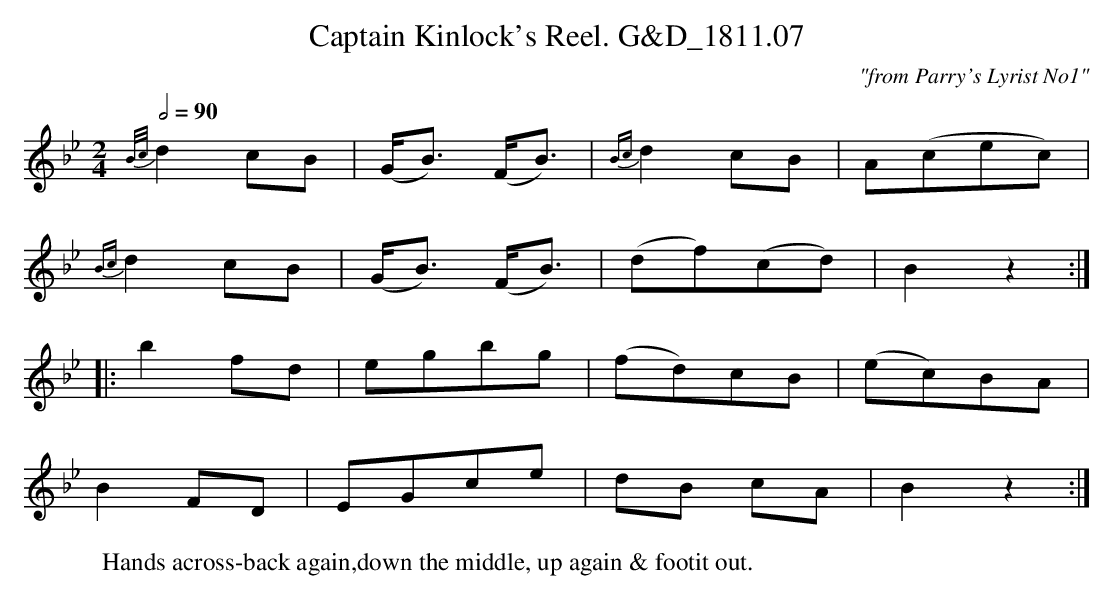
X:1
T:Captain Kinlock's Reel. G&D_1811.07
M:2/4
L:1/8
Q:1/2=90
C:"from Parry's Lyrist No1"
W:Hands across-back again,down the middle, up again & footit out.
K:Bb
{B/c/}d2cB|(G<B)  (F<B)|{Bc}d2cB|A(cec)|
{Bc}d2cB|(G<B) (F<B)|(df)(cd)|B2z2:|
|:b2fd|egbg|(fd)cB|(ec)BA|
B2FD|EGce|dB cA|NB2z2:|
